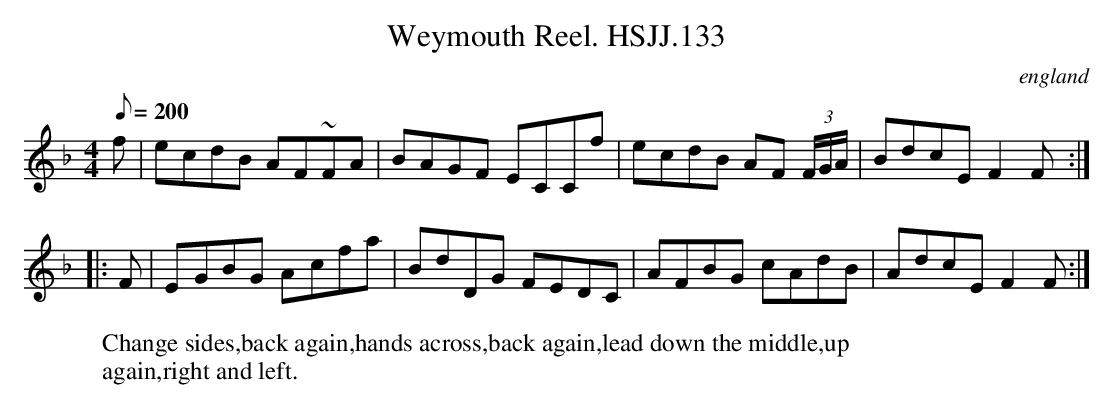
X:1
T:Weymouth Reel. HSJJ.133
O:england
M:4/4
L:1/8
Q:200
W:Change sides,back again,hands across,back again,lead down the middle,up
W:again,right and left.
K:F
f|ecdB AF~FA|BAGF ECCf|ecdB AF (3F/G/A/|BdcEF2F:|
|:F|E-GBG A-cfa|BdDG FEDC|AFBG cAdB|AdcEF2F:|]
